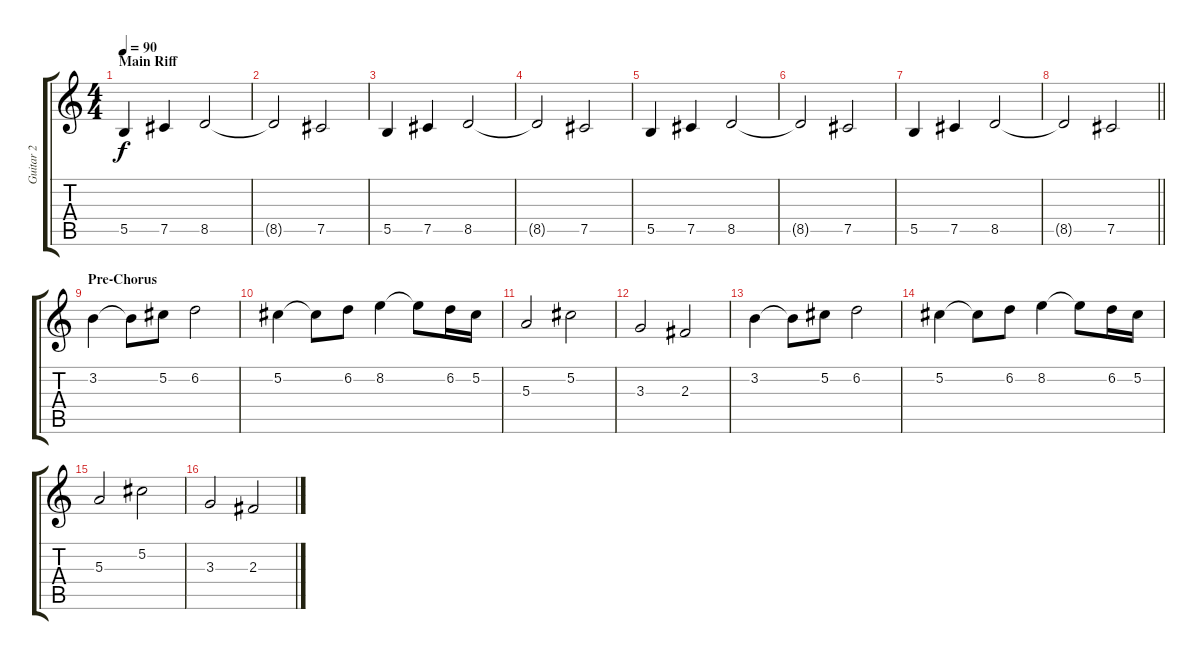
\track ("Guitar 2" "Guitar 2") {instrument distortionguitar}
\staff {score tabs}
\tuning (Db4 Ab3 E3 B2 Gb2 B1) {hide}
\ts (4 4)
\section ("" "Main Riff")
\tempo 90
\clef g2
\ks c
5.5.4{dy f} 7.5.4 8.5.2 |
8.5{t}.2 7.5.2 |
5.5.4 7.5.4 8.5.2 |
8.5{t}.2 7.5.2 |
5.5.4 7.5.4 8.5.2 |
8.5{t}.2 7.5.2 |
5.5.4 7.5.4 8.5.2 |
\barLineRight lightlight
8.5{t}.2 7.5.2 |
\section ("" "Pre-Chorus")
3.2.4 3.2{t}.8 5.2.8 6.2.2 |
5.2.4 5.2{t}.8 6.2.8 8.2.4 8.2{t}.8 6.2.16 5.2.16 |
5.3.2 5.2.2 |
3.3.2 2.3.2 |
3.2.4 3.2{t}.8 5.2.8 6.2.2 |
5.2.4 5.2{t}.8 6.2.8 8.2.4 8.2{t}.8 6.2.16 5.2.16 |
5.3.2 5.2.2 |
3.3.2 2.3.2
